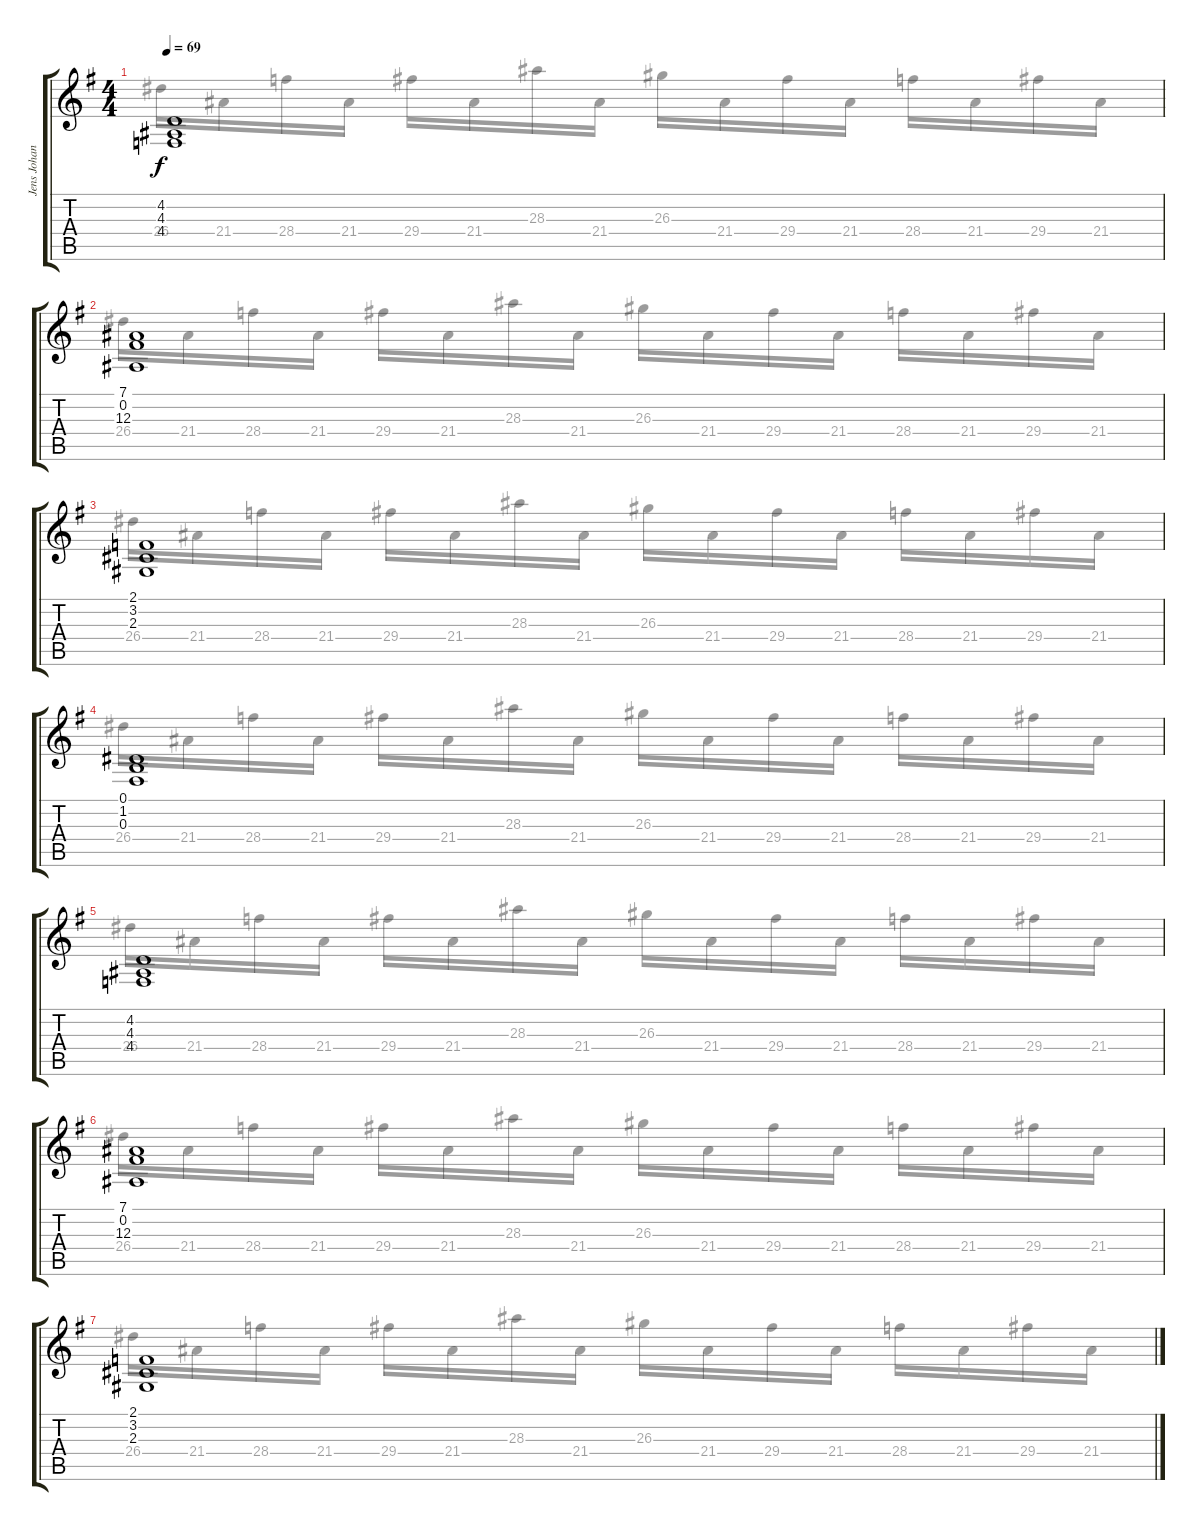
\track ("Jens Johansson" "Jens Johan") {instrument stringensemble1}
\staff {score tabs}
\tuning (Eb4 Bb3 Gb3 Db3 Ab2 Eb2) {hide}
\voice
\ts (4 4)
\tempo 69
\clef g2
\ks g
(4.2 4.3 4.4).1{dy f} |
(7.1 0.2 12.3).1 |
(2.1 3.2 2.3).1 |
(0.1 1.2 0.3).1 |
(4.2 4.3 4.4).1 |
(7.1 0.2 12.3).1 |
(2.1 3.2 2.3).1
\voice
\clef g2
\ottava regular
\simile none
\ks g
26.4.16{dy f} 21.4.16 28.4.16 21.4.16 29.4.16 21.4.16 28.3.16 21.4.16 26.3.16 21.4.16 29.4.16 21.4.16 28.4.16 21.4.16 29.4.16 21.4.16 |
26.4.16 21.4.16 28.4.16 21.4.16 29.4.16 21.4.16 28.3.16 21.4.16 26.3.16 21.4.16 29.4.16 21.4.16 28.4.16 21.4.16 29.4.16 21.4.16 |
26.4.16 21.4.16 28.4.16 21.4.16 29.4.16 21.4.16 28.3.16 21.4.16 26.3.16 21.4.16 29.4.16 21.4.16 28.4.16 21.4.16 29.4.16 21.4.16 |
26.4.16 21.4.16 28.4.16 21.4.16 29.4.16 21.4.16 28.3.16 21.4.16 26.3.16 21.4.16 29.4.16 21.4.16 28.4.16 21.4.16 29.4.16 21.4.16 |
26.4.16 21.4.16 28.4.16 21.4.16 29.4.16 21.4.16 28.3.16 21.4.16 26.3.16 21.4.16 29.4.16 21.4.16 28.4.16 21.4.16 29.4.16 21.4.16 |
26.4.16 21.4.16 28.4.16 21.4.16 29.4.16 21.4.16 28.3.16 21.4.16 26.3.16 21.4.16 29.4.16 21.4.16 28.4.16 21.4.16 29.4.16 21.4.16 |
26.4.16 21.4.16 28.4.16 21.4.16 29.4.16 21.4.16 28.3.16 21.4.16 26.3.16 21.4.16 29.4.16 21.4.16 28.4.16 21.4.16 29.4.16 21.4.16
